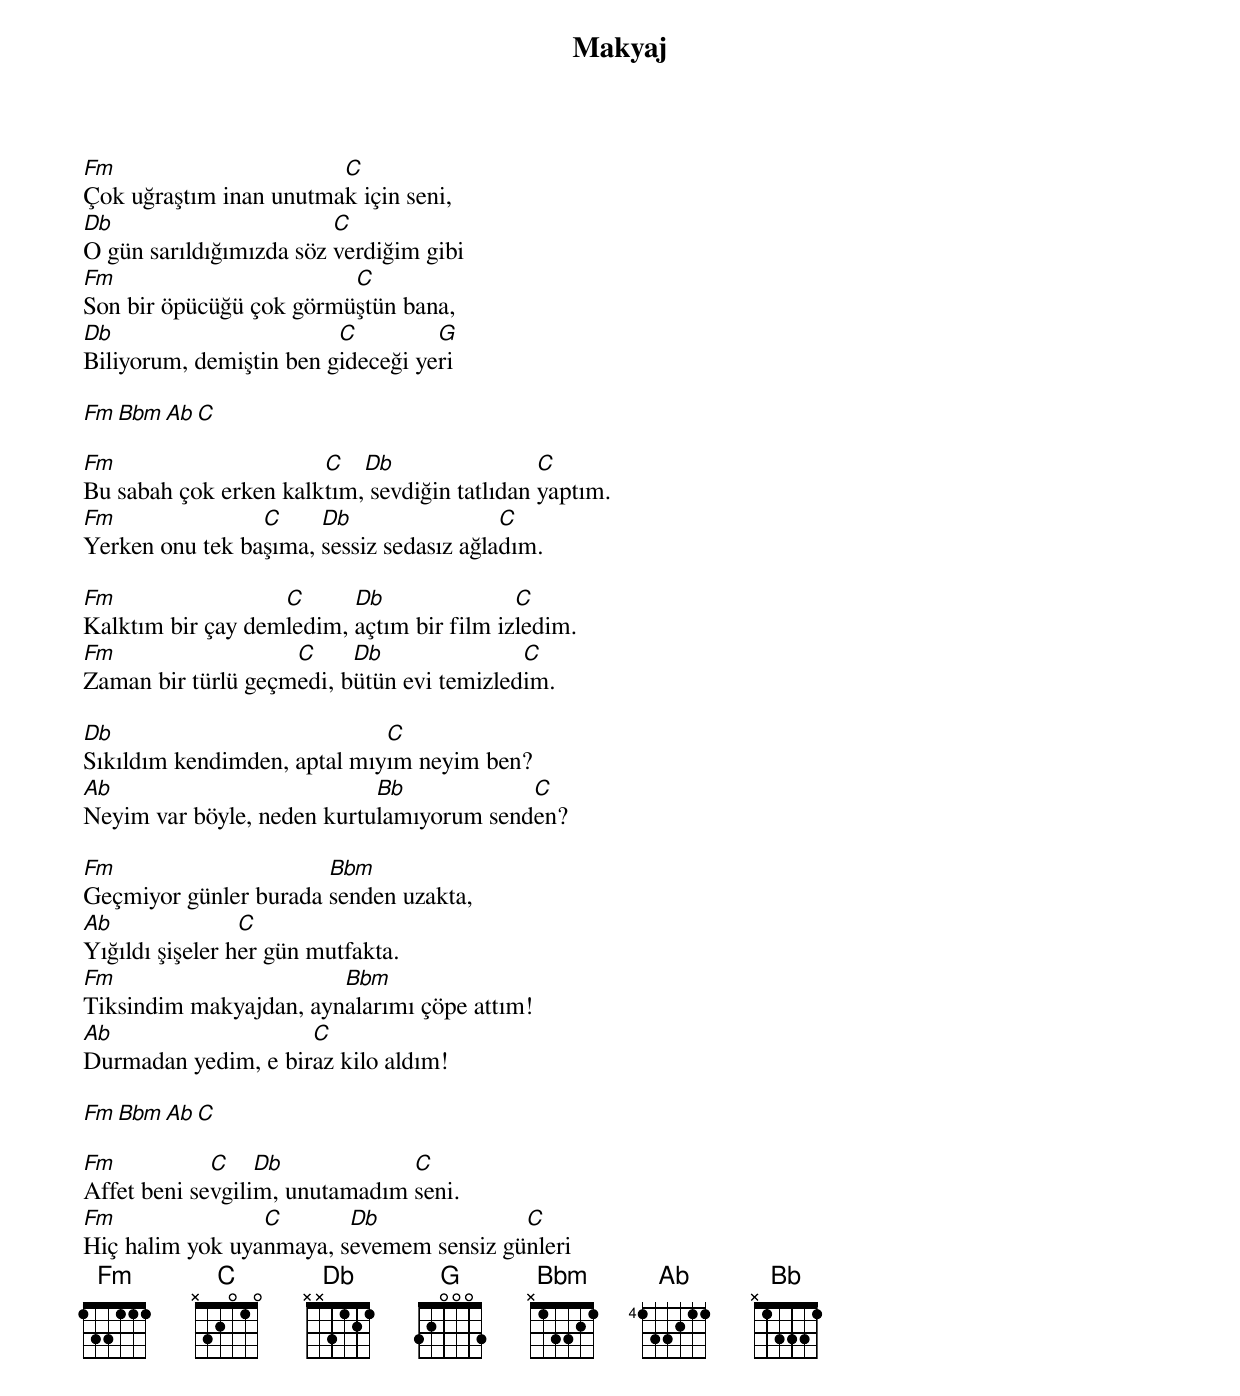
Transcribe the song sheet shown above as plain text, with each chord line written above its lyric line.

{title: Makyaj}
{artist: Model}

Fm                      C
Çok uğraştım inan unutmak için seni,
Db                       C
O gün sarıldığımızda söz verdiğim gibi
Fm                       C
Son bir öpücüğü çok görmüştün bana,
Db                       C         G
Biliyorum, demiştin ben gideceği yeri

Fm   Bbm   Ab  C

Fm                     C   Db                 C
Bu sabah çok erken kalktım, sevdiğin tatlıdan yaptım.
Fm               C     Db                 C
Yerken onu tek başıma, sessiz sedasız ağladım.

Fm                 C      Db               C
Kalktım bir çay demledim, açtım bir film izledim.
Fm                  C     Db               C
Zaman bir türlü geçmedi, bütün evi temizledim.

Db                           C
Sıkıldım kendimden, aptal mıyım neyim ben?
Ab                          Bb            C
Neyim var böyle, neden kurtulamıyorum senden?

Fm                     Bbm
Geçmiyor günler burada senden uzakta,
Ab               C
Yığıldı şişeler her gün mutfakta.
Fm                      Bbm
Tiksindim makyajdan, aynalarımı çöpe attım!
Ab                   C
Durmadan yedim, e biraz kilo aldım!

Fm   Bbm   Ab  C

Fm           C    Db            C
Affet beni sevgilim, unutamadım seni.
Fm               C       Db              C
Hiç halim yok uyanmaya, sevemem sensiz günleri
